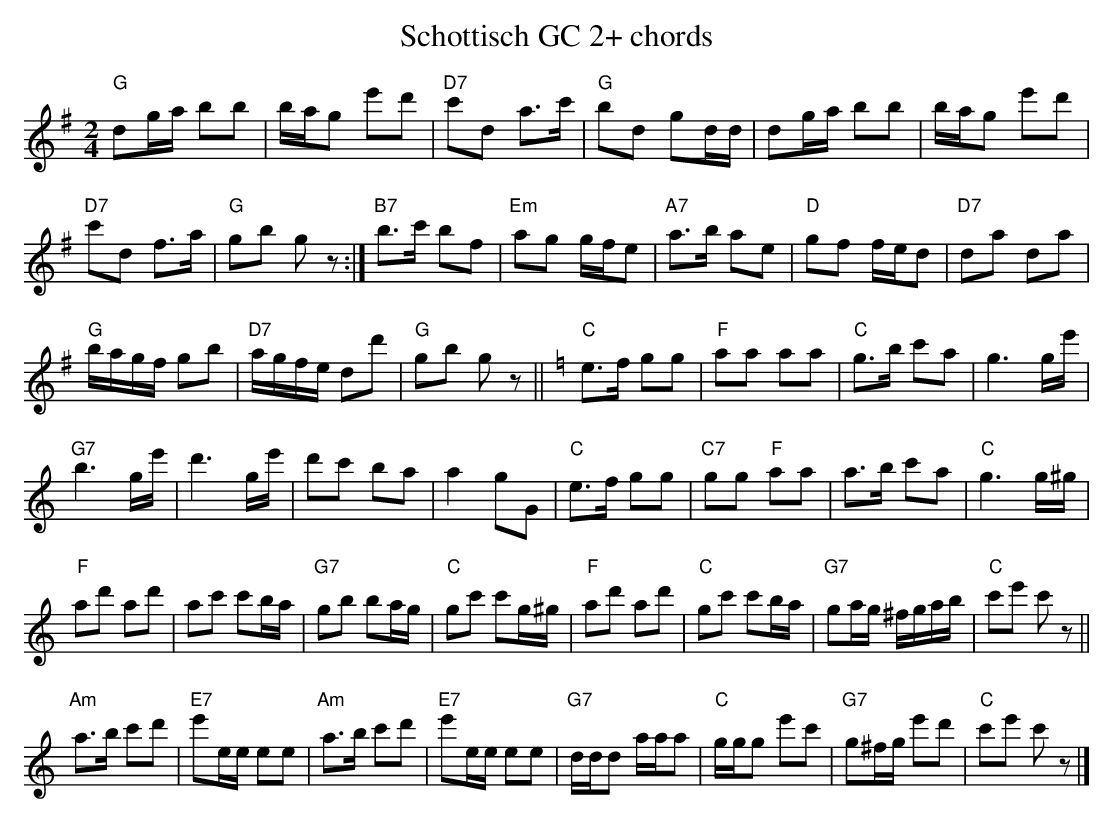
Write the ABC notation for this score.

X:1
T:Schottisch GC 2+ chords
M:2/4
L:1/16
K:Gmaj%%MIDI gchordon
"G"d2ga b2b2 | bag2 e'2d'2 | "D7"c'2d2 a3c' | "G"b2d2 g2dd | d2ga b2b2 | bag2 e'2d'2 |
"D7"c'2d2 f3a | "G"g2b2 g2z2 :| "B7"b3c' b2f2 | "Em"a2g2 gfe2 | "A7"a3b a2e2 | "D"g2f2 fed2 | "D7"d2a2 d2a2 |
"G"bagf g2b2 | "D7"agfe d2d'2 | "G"g2b2 g2z2 || [K:Cmaj] "C"e3f g2g2 | "F"a2a2 a2a2 | "C"g3b c'2a2 | g6 ge' |
"G7"b6ge' | d'6 ge' | d'2c'2 b2a2 | a4g2G2 | "C"e3f g2g2 | "C7"g2g2 "F"a2a2 | a3b c'2a2 | "C"g6 g^g |
"F"a2d'2 a2d'2 | a2c'2 c'2ba | "G7"g2b2 b2ag | "C"g2c'2 c'2g^g | "F"a2d'2 a2d'2 | "C"g2c'2 c'2ba | "G7"g2ag ^fgab | "C"c'2e'2 c'2z2 ||
"Am"a3b c'2d'2 | "E7"e'2ee e2e2 | "Am"a3b c'2d'2 | "E7"e'2ee e2e2 | "G7"ddd2 aaa2 | "C"ggg2 e'2c'2 | "G7"g2^fg e'2d'2 | "C"c'2e'2 c'2z2 |]
